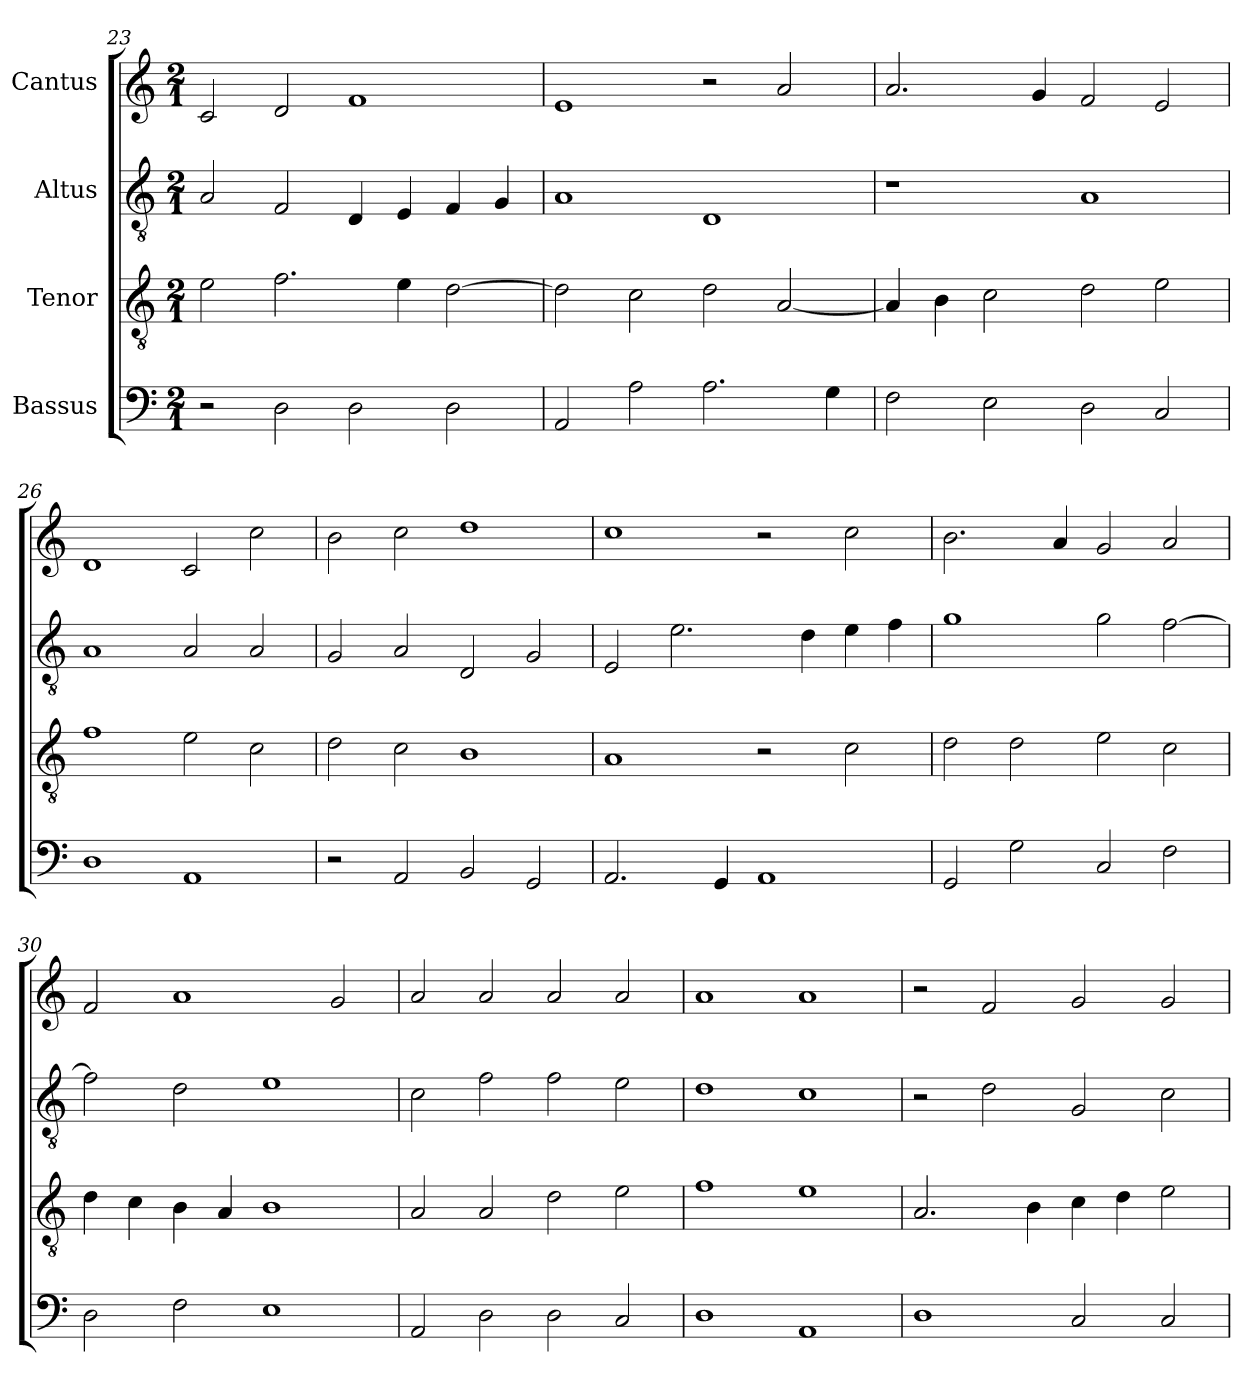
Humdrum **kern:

**kern	**kern	**kern	**kern
*part4	*part3	*part2	*part1
*staff4	*staff3	*staff2	*staff1
*I"Bassus	*I"Tenor	*I"Altus	*I"Cantus
*clefF4	*clefGv2	*clefGv2	*clefG2
*	*ITrd7c12	*ITrd7c12	*
*k[]	*k[]	*k[]	*k[]
*C:	*C:	*C:	*C:
*M2/1	*M2/1	*M2/1	*M2/1
=23	=23	=23	=23
2r	2Ei\	2AAi/	2ci/
2Di\	2.Fi\	2FFi/	2di/
2Di\	.	4DDi/	1fi
.	4Ei\	4EEi/	.
2Di\	[>2Di\	4FFi/	.
.	.	4GGi/	.
=24	=24	=24	=24
2AAi/	2Di\]	1AAi	1ei
2Ai\	2Ci\	.	.
2.Ai\	2Di\	1DDi	2r
.	[<2AAi/	.	2ai/
4Gi\	.	.	.
!!LO:PB:g=z
=25	=25	=25	=25
2Fi\	4AAi/]	1r	2.ai/
.	4BBi\	.	.
2Ei\	2Ci\	.	.
.	.	.	4gi/
2Di\	2Di\	1AAi	2fi/
2Ci/	2Ei\	.	2ei/
=26	=26	=26	=26
1Di	1Fi	1AAi	1di
1AAi	2Ei\	2AAi/	2ci/
.	2Ci\	2AAi/	2cci\
=27	=27	=27	=27
2r	2Di\	2GGi/	2bi\
2AAi/	2Ci\	2AAi/	2cci\
2BBi/	1BBi	2DDi/	1ddi
2GGi/	.	2GGi/	.
=28	=28	=28	=28
2.AAi/	1AAi	2EEi/	1cci
.	.	2.Ei\	.
4GGi/	.	.	.
1AAi	2r	.	2r
.	.	4Di\	.
.	2Ci\	4Ei\	2cci\
.	.	4Fi\	.
=29	=29	=29	=29
2GGi/	2Di\	1Gi	2.bi\
2Gi\	2Di\	.	.
.	.	.	4ai/
2Ci/	2Ei\	2Gi\	2gi/
2Fi\	2Ci\	[>2Fi\	2ai/
!!LO:LB:g=z
=30	=30	=30	=30
2Di\	4Di\	2Fi\]	2fi/
.	4Ci\	.	.
2Fi\	4BBi\	2Di\	1ai
.	4AAi/	.	.
1Ei	1BBi	1Ei	.
.	.	.	2gi/
=31	=31	=31	=31
2AAi/	2AAi/	2Ci\	2ai/
2Di\	2AAi/	2Fi\	2ai/
2Di\	2Di\	2Fi\	2ai/
2Ci/	2Ei\	2Ei\	2ai/
=32	=32	=32	=32
1Di	1Fi	1Di	1ai
1AAi	1Ei	1Ci	1ai
=33	=33	=33	=33
1Di	2.AAi/	2r	2r
.	.	2Di\	2fi/
.	4BBi\	.	.
2Ci/	4Ci\	2GGi/	2gi/
.	4Di\	.	.
2Ci/	2Ei\	2Ci\	2gi/
=	=	=	=
*-	*-	*-	*-
